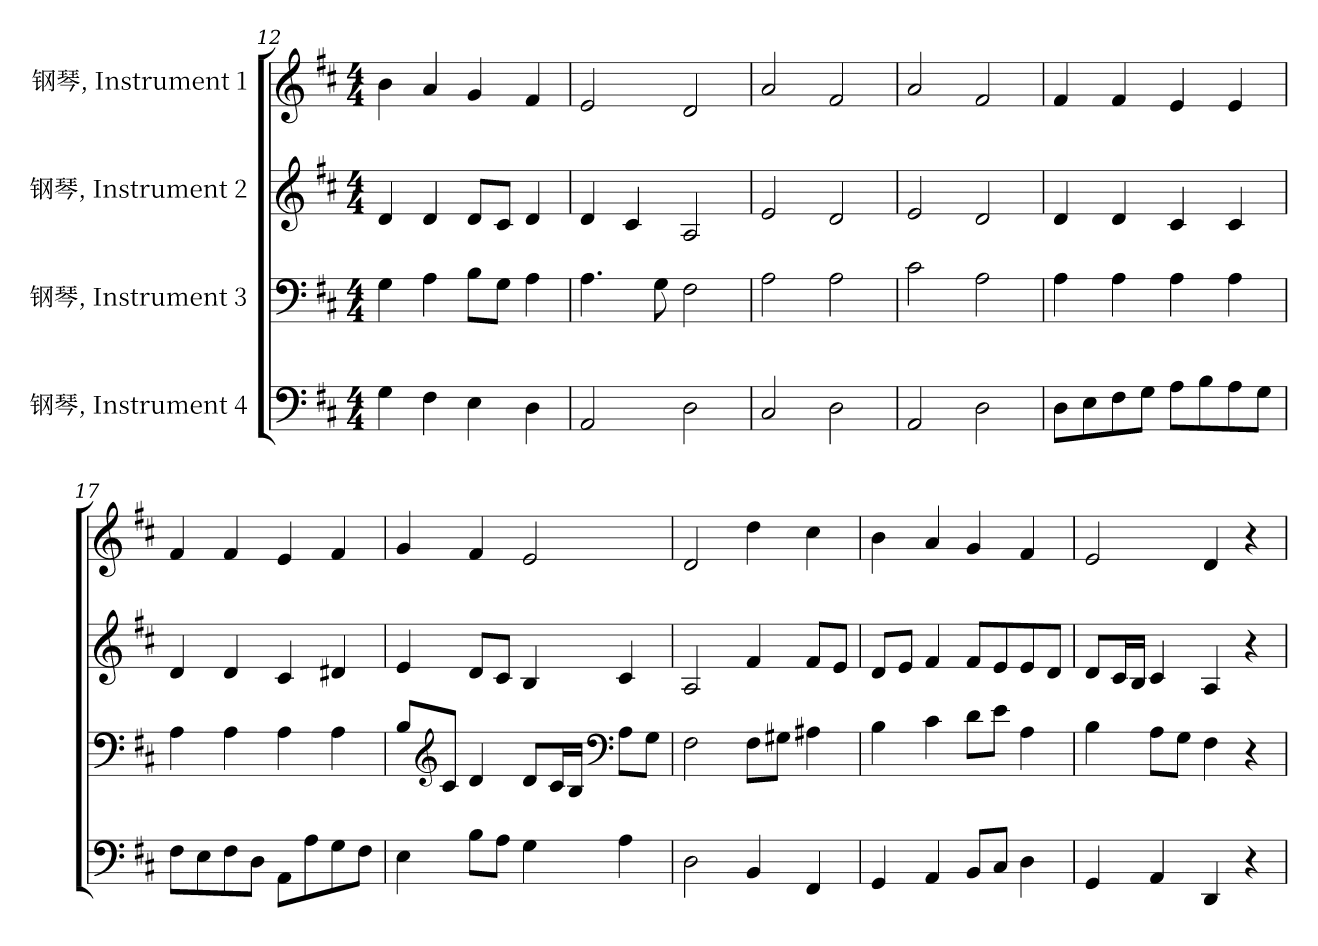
**kern	**kern	**kern	**kern
*part4	*part3	*part2	*part1
*staff4	*staff3	*staff2	*staff1
*I"钢琴, Instrument 4	*I"钢琴, Instrument 3	*I"钢琴, Instrument 2	*I"钢琴, Instrument 1
*clefF4	*clefF4	*clefG2	*clefG2
*k[f#c#]	*k[f#c#]	*k[f#c#]	*k[f#c#]
*M4/4	*M4/4	*M4/4	*M4/4
=12	=12	=12	=12
4G\	4G\	4d/	4b\
4F#\	4A\	4d/	4a/
4E\	8B\L	8d/L	4g/
.	8G\J	8c#/J	.
4D\	4A\	4d/	4f#/
=13	=13	=13	=13
2AA/	4.A\	4d/	2e/
.	.	4c#/	.
.	8G\	.	.
2D\	2F#\	2A/	2d/
=14	=14	=14	=14
2C#/	2A\	2e/	2a/
2D\	2A\	2d/	2f#/
=15	=15	=15	=15
2AA/	2c#\	2e/	2a/
2D\	2A\	2d/	2f#/
!!LO:PB:g=z
=16	=16	=16	=16
8D\L	4A\	4d/	4f#/
8E\	.	.	.
8F#\	4A\	4d/	4f#/
8G\J	.	.	.
8A\L	4A\	4c#/	4e/
8B\	.	.	.
8A\	4A\	4c#/	4e/
8G\J	.	.	.
=17	=17	=17	=17
8F#\L	4A\	4d/	4f#/
8E\	.	.	.
8F#\	4A\	4d/	4f#/
8D\J	.	.	.
8AA\L	4A\	4c#/	4e/
8A\	.	.	.
8G\	4A\	4d#X/	4f#/
8F#\J	.	.	.
=18	=18	=18	=18
4E\	8B/L	4e/	4g/
*	*clefG2	*	*
.	8c#/J	.	.
8B\L	4d/	8d/L	4f#/
8A\J	.	8c#/J	.
4G\	8d/L	4B/	2e/
.	16c#/L	.	.
.	16B/JJ	.	.
*	*clefF4	*	*
4A\	8A\L	4c#/	.
.	8G\J	.	.
=19	=19	=19	=19
2D\	2F#\	2A/	2d/
4BB/	8F#\L	4f#/	4dd\
.	8G#X\J	.	.
4FF#/	4A#X\	8f#/L	4cc#\
.	.	8e/J	.
!!LO:LB:g=z
=20	=20	=20	=20
4GG/	4B\	8d/L	4b\
.	.	8e/J	.
4AA/	4c#\	4f#/	4a/
8BB/L	8d\L	8f#/L	4g/
8C#/J	8e\J	8e/	.
4D\	4A\	8e/	4f#/
.	.	8d/J	.
=21	=21	=21	=21
4GG/	4B\	8d/L	2e/
.	.	16c#/L	.
.	.	16B/JJ	.
4AA/	8A\L	4c#/	.
.	8G\J	.	.
4DD/	4F#\	4A/	4d/
4r	4r	4r	4r
=	=	=	=
*-	*-	*-	*-
